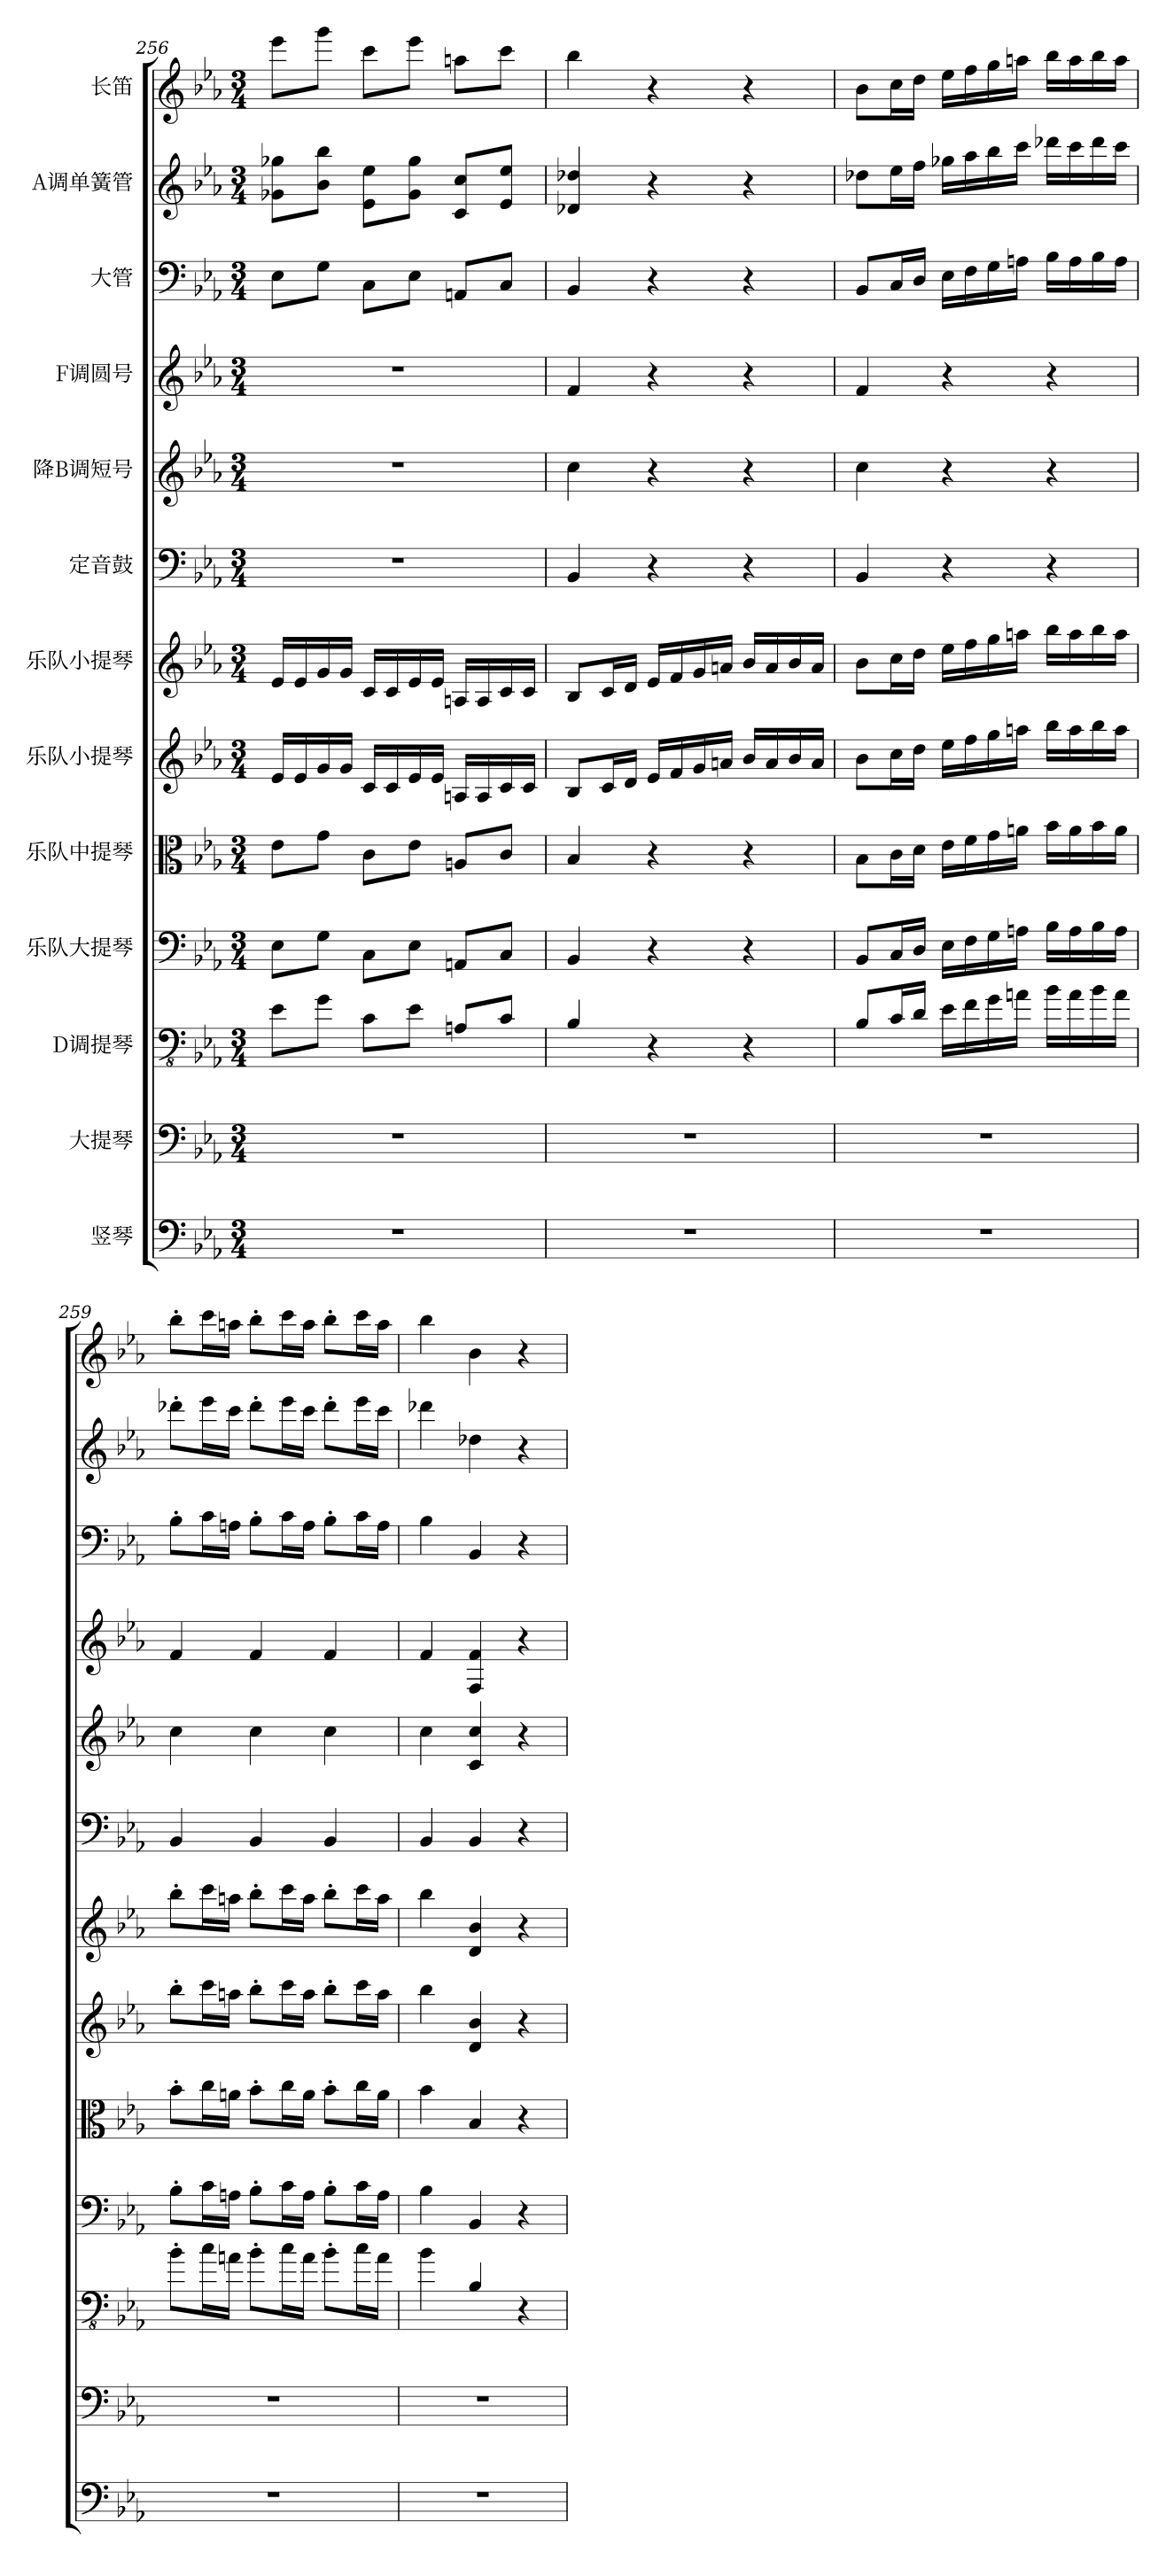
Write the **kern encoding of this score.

**kern	**kern	**kern	**kern	**kern	**kern	**kern	**kern	**kern	**kern	**kern	**kern	**kern
*part13	*part12	*part11	*part10	*part9	*part8	*part7	*part6	*part5	*part4	*part3	*part2	*part1
*staff13	*staff12	*staff11	*staff10	*staff9	*staff8	*staff7	*staff6	*staff5	*staff4	*staff3	*staff2	*staff1
*I"竖琴	*I"大提琴	*I"D调提琴	*I"乐队大提琴	*I"乐队中提琴	*I"乐队小提琴	*I"乐队小提琴	*I"定音鼓	*I"降B调短号	*I"F调圆号	*I"大管	*I"A调单簧管	*I"长笛
*clefF4	*clefF4	*clefFv4	*clefF4	*clefC3	*clefG2	*clefG2	*clefF4	*clefG2	*clefG2	*clefF4	*clefG2	*clefG2
*	*	*ITrd7c12	*	*	*	*	*	*ITrd1c2	*ITrd4c7	*	*ITrd2c3	*
*k[b-e-a-]	*k[b-e-a-]	*k[b-e-a-]	*k[b-e-a-]	*k[b-e-a-]	*k[b-e-a-]	*k[b-e-a-]	*k[b-e-a-]	*k[b-e-a-d-g-]	*k[b-e-a-d-]	*k[b-e-a-]	*k[]	*k[b-e-a-]
*M3/4	*M3/4	*M3/4	*M3/4	*M3/4	*M3/4	*M3/4	*M3/4	*M3/4	*M3/4	*M3/4	*M3/4	*M3/4
=256	=256	=256	=256	=256	=256	=256	=256	=256	=256	=256	=256	=256
2.r	2.r	8EE-\L	8E-\L	8e-\L	16e-/LL	16e-/LL	2.r	2.r	2.r	8E-\L	8e-X\ 8ee-X\L	8eee-\L
.	.	.	.	.	16e-/	16e-/	.	.	.	.	.	.
.	.	8GG\J	8G\J	8g\J	16g/	16g/	.	.	.	8G\J	8g\ 8gg\J	8ggg\J
.	.	.	.	.	16g/JJ	16g/JJ	.	.	.	.	.	.
.	.	8CC\L	8C\L	8c\L	16c/LL	16c/LL	.	.	.	8C\L	8c\ 8cc\L	8ccc\L
.	.	.	.	.	16c/	16c/	.	.	.	.	.	.
.	.	8EE-\J	8E-\J	8e-\J	16e-/	16e-/	.	.	.	8E-\J	8e-\ 8ee-\J	8eee-\J
.	.	.	.	.	16e-/JJ	16e-/JJ	.	.	.	.	.	.
.	.	8AAAn/L	8AAn/L	8An/L	16An/LL	16An/LL	.	.	.	8AAn/L	8A/ 8a/L	8aan\L
.	.	.	.	.	16A/	16A/	.	.	.	.	.	.
.	.	8CC/J	8C/J	8c/J	16c/	16c/	.	.	.	8C/J	8c/ 8cc/J	8ccc\J
.	.	.	.	.	16c/JJ	16c/JJ	.	.	.	.	.	.
!!LO:PB:g=z
=257	=257	=257	=257	=257	=257	=257	=257	=257	=257	=257	=257	=257
2.r	2.r	4BBB-/	4BB-/	4B-/	8B-/L	8B-/L	4BB-/	4b-\	4B-/	4BB-/	4B-X/ 4b-X/	4bb-\
.	.	.	.	.	16c/L	16c/L	.	.	.	.	.	.
.	.	.	.	.	16d/JJ	16d/JJ	.	.	.	.	.	.
.	.	4r	4r	4r	16e-/LL	16e-/LL	4r	4r	4r	4r	4r	4r
.	.	.	.	.	16f/	16f/	.	.	.	.	.	.
.	.	.	.	.	16g/	16g/	.	.	.	.	.	.
.	.	.	.	.	16an/JJ	16an/JJ	.	.	.	.	.	.
.	.	4r	4r	4r	16b-/LL	16b-/LL	4r	4r	4r	4r	4r	4r
.	.	.	.	.	16a/	16a/	.	.	.	.	.	.
.	.	.	.	.	16b-/	16b-/	.	.	.	.	.	.
.	.	.	.	.	16a/JJ	16a/JJ	.	.	.	.	.	.
=258	=258	=258	=258	=258	=258	=258	=258	=258	=258	=258	=258	=258
2.r	2.r	8BBB-/L	8BB-/L	8B-\L	8b-\L	8b-\L	4BB-/	4b-\	4B-/	8BB-/L	8b-X\L	8b-\L
.	.	16CC/L	16C/L	16c\L	16cc\L	16cc\L	.	.	.	16C/L	16cc\L	16cc\L
.	.	16DD/JJ	16D/JJ	16d\JJ	16dd\JJ	16dd\JJ	.	.	.	16D/JJ	16dd\JJ	16dd\JJ
.	.	16EE-\LL	16E-\LL	16e-\LL	16ee-\LL	16ee-\LL	4r	4r	4r	16E-\LL	16ee-X\LL	16ee-\LL
.	.	16FF\	16F\	16f\	16ff\	16ff\	.	.	.	16F\	16ff\	16ff\
.	.	16GG\	16G\	16g\	16gg\	16gg\	.	.	.	16G\	16gg\	16gg\
.	.	16AAn\JJ	16An\JJ	16an\JJ	16aan\JJ	16aan\JJ	.	.	.	16An\JJ	16aa\JJ	16aan\JJ
.	.	16BB-\LL	16B-\LL	16b-\LL	16bb-\LL	16bb-\LL	4r	4r	4r	16B-\LL	16bb-X\LL	16bb-\LL
.	.	16AA\	16A\	16a\	16aa\	16aa\	.	.	.	16A\	16aa\	16aa\
.	.	16BB-\	16B-\	16b-\	16bb-\	16bb-\	.	.	.	16B-\	16bb-\	16bb-\
.	.	16AA\JJ	16A\JJ	16a\JJ	16aa\JJ	16aa\JJ	.	.	.	16A\JJ	16aa\JJ	16aa\JJ
=259	=259	=259	=259	=259	=259	=259	=259	=259	=259	=259	=259	=259
2.r	2.r	8BB-'\L	8B-'\L	8b-'\L	8bb-'\L	8bb-'\L	4BB-/	4b-\	4B-/	8B-'\L	8bb-X'\L	8bb-'\L
.	.	16C\L	16c\L	16cc\L	16ccc\L	16ccc\L	.	.	.	16c\L	16ccc\L	16ccc\L
.	.	16AAn\JJ	16An\JJ	16an\JJ	16aan\JJ	16aan\JJ	.	.	.	16An\JJ	16aa\JJ	16aan\JJ
.	.	8BB-'\L	8B-'\L	8b-'\L	8bb-'\L	8bb-'\L	4BB-/	4b-\	4B-/	8B-'\L	8bb-'\L	8bb-'\L
.	.	16C\L	16c\L	16cc\L	16ccc\L	16ccc\L	.	.	.	16c\L	16ccc\L	16ccc\L
.	.	16AA\JJ	16A\JJ	16a\JJ	16aa\JJ	16aa\JJ	.	.	.	16A\JJ	16aa\JJ	16aa\JJ
.	.	8BB-'\L	8B-'\L	8b-'\L	8bb-'\L	8bb-'\L	4BB-/	4b-\	4B-/	8B-'\L	8bb-'\L	8bb-'\L
.	.	16C\L	16c\L	16cc\L	16ccc\L	16ccc\L	.	.	.	16c\L	16ccc\L	16ccc\L
.	.	16AA\JJ	16A\JJ	16a\JJ	16aa\JJ	16aa\JJ	.	.	.	16A\JJ	16aa\JJ	16aa\JJ
!!LO:PB:g=z
=260	=260	=260	=260	=260	=260	=260	=260	=260	=260	=260	=260	=260
*	*	*	*	*	*	*	*	*	*	*	*	*MM146
2.r	2.r	4BB-\	4B-\	4b-\	4bb-\	4bb-\	4BB-/	4b-\	4B-/	4B-\	4bb-X\	4bb-\
.	.	4BBB-/	4BB-/	4B-/	4d/ 4b-/	4d/ 4b-/	4BB-/	4B-/ 4b-/	4BB-/ 4B-/	4BB-/	4b-X\	4b-\
.	.	4r	4r	4r	4r	4r	4r	4r	4r	4r	4r	4r
=	=	=	=	=	=	=	=	=	=	=	=	=
*-	*-	*-	*-	*-	*-	*-	*-	*-	*-	*-	*-	*-
